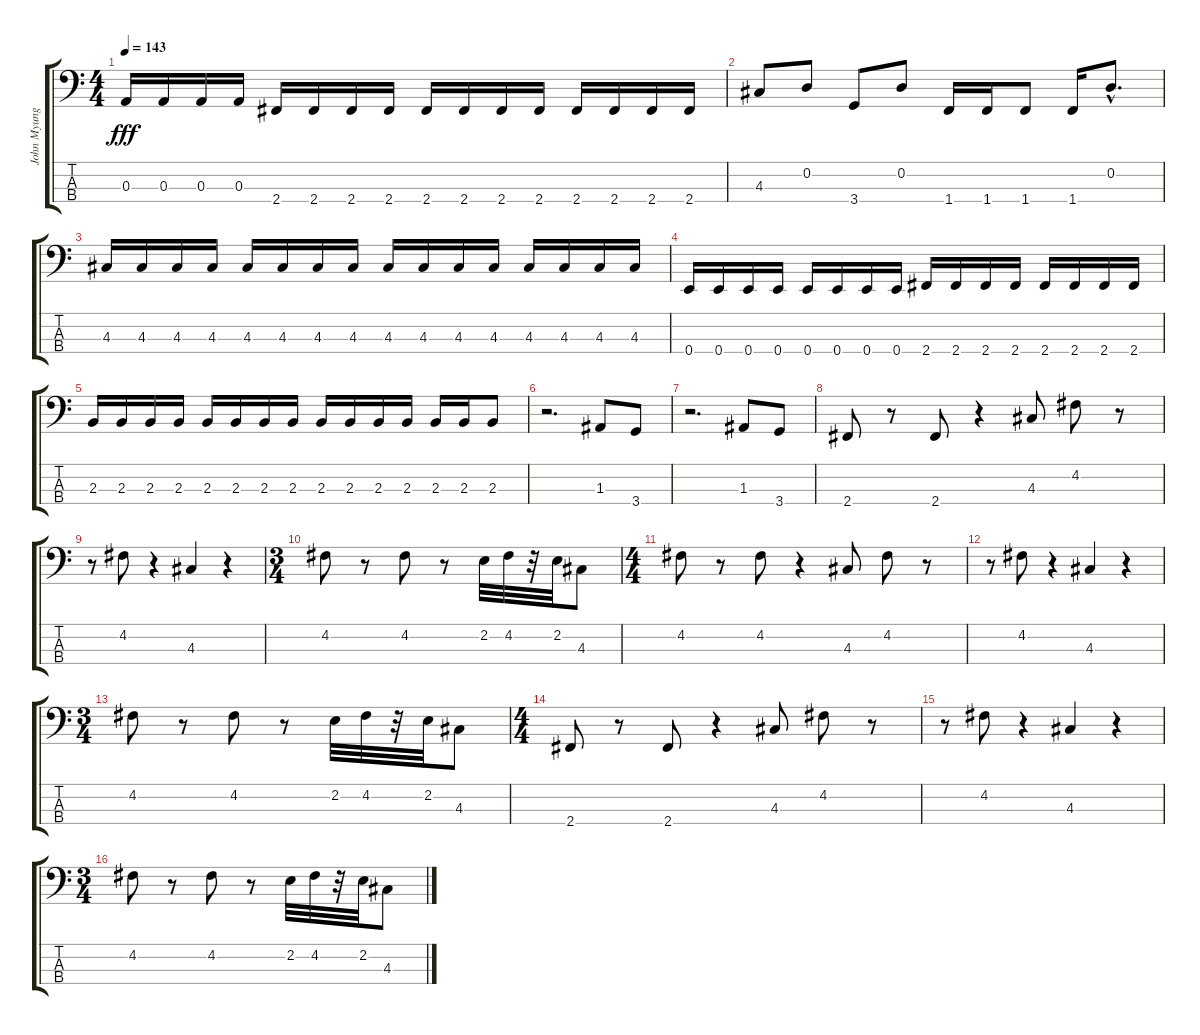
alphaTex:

\track ("John Myung (Bass)" "John Myung") {instrument electricbassfinger}
\staff {score tabs}
\tuning (G2 D2 A1 E1) {hide}
\ts (4 4)
\tempo 143
\clef f4
\ks c
0.3.16{dy fff} 0.3.16 0.3.16 0.3.16 2.4.16 2.4.16 2.4.16 2.4.16 2.4.16 2.4.16 2.4.16 2.4.16 2.4.16 2.4.16 2.4.16 2.4.16 |
4.3.8 0.2.8 3.4.8 0.2.8 1.4.16 1.4.16 1.4.8 1.4.16 0.2{hac}.8{d} |
4.3.16 4.3.16 4.3.16 4.3.16 4.3.16 4.3.16 4.3.16 4.3.16 4.3.16 4.3.16 4.3.16 4.3.16 4.3.16 4.3.16 4.3.16 4.3.16 |
0.4.16 0.4.16 0.4.16 0.4.16 0.4.16 0.4.16 0.4.16 0.4.16 2.4.16 2.4.16 2.4.16 2.4.16 2.4.16 2.4.16 2.4.16 2.4.16 |
2.3.16 2.3.16 2.3.16 2.3.16 2.3.16 2.3.16 2.3.16 2.3.16 2.3.16 2.3.16 2.3.16 2.3.16 2.3.16 2.3.16 2.3.8 |
r.2{d} 1.3.8 3.4.8 |
r.2{d} 1.3.8 3.4.8 |
2.4.8 r.8 2.4.8 r.4 4.3.8 4.2.8 r.8 |
r.8 4.2.8 r.4 4.3.4 r.4 |
\ts (3 4)
4.2.8 r.8 4.2.8 r.8 2.2.32 4.2.32 r.32 2.2.32 4.3.8 |
\ts (4 4)
4.2.8 r.8 4.2.8 r.4 4.3.8 4.2.8 r.8 |
r.8 4.2.8 r.4 4.3.4 r.4 |
\ts (3 4)
4.2.8 r.8 4.2.8 r.8 2.2.32 4.2.32 r.32 2.2.32 4.3.8 |
\ts (4 4)
2.4.8 r.8 2.4.8 r.4 4.3.8 4.2.8 r.8 |
r.8 4.2.8 r.4 4.3.4 r.4 |
\ts (3 4)
4.2.8 r.8 4.2.8 r.8 2.2.32 4.2.32 r.32 2.2.32 4.3.8
